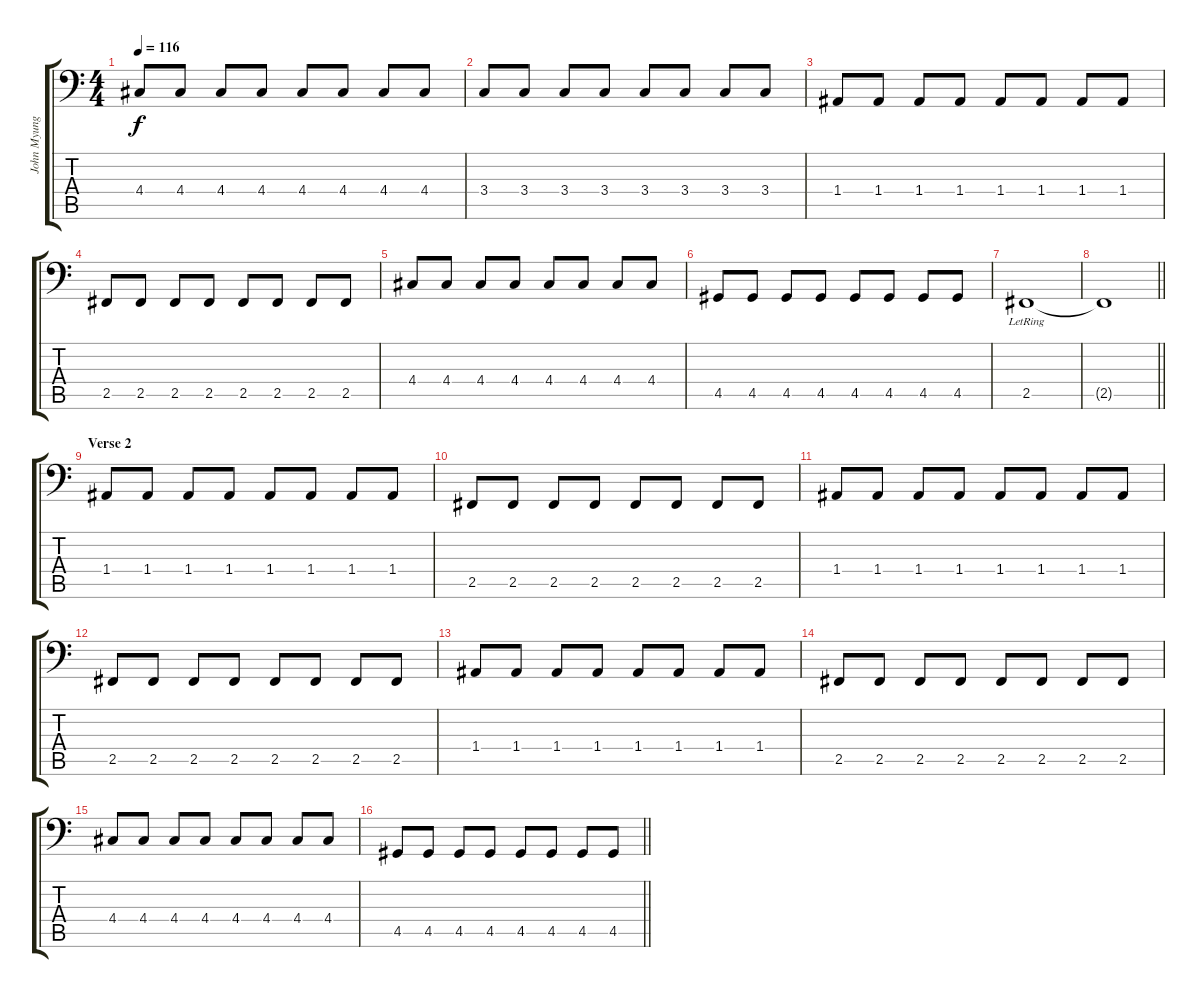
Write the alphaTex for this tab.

\track ("John Myung [Bass]" "John Myung") {instrument electricbassfinger}
\staff {score tabs}
\tuning (C3 G2 D2 A1 E1 B0) {hide}
\ts (4 4)
\tempo 116
\clef f4
\ks c
4.4.8{dy f} 4.4.8 4.4.8 4.4.8 4.4.8 4.4.8 4.4.8 4.4.8 |
3.4.8 3.4.8 3.4.8 3.4.8 3.4.8 3.4.8 3.4.8 3.4.8 |
1.4.8 1.4.8 1.4.8 1.4.8 1.4.8 1.4.8 1.4.8 1.4.8 |
2.5.8 2.5.8 2.5.8 2.5.8 2.5.8 2.5.8 2.5.8 2.5.8 |
4.4.8 4.4.8 4.4.8 4.4.8 4.4.8 4.4.8 4.4.8 4.4.8 |
4.5.8 4.5.8 4.5.8 4.5.8 4.5.8 4.5.8 4.5.8 4.5.8 |
2.5{lr}.1 |
\barLineRight lightlight
2.5{t}.1 |
\section ("" "Verse 2")
1.4.8 1.4.8 1.4.8 1.4.8 1.4.8 1.4.8 1.4.8 1.4.8 |
2.5.8 2.5.8 2.5.8 2.5.8 2.5.8 2.5.8 2.5.8 2.5.8 |
1.4.8 1.4.8 1.4.8 1.4.8 1.4.8 1.4.8 1.4.8 1.4.8 |
2.5.8 2.5.8 2.5.8 2.5.8 2.5.8 2.5.8 2.5.8 2.5.8 |
1.4.8 1.4.8 1.4.8 1.4.8 1.4.8 1.4.8 1.4.8 1.4.8 |
2.5.8 2.5.8 2.5.8 2.5.8 2.5.8 2.5.8 2.5.8 2.5.8 |
4.4.8 4.4.8 4.4.8 4.4.8 4.4.8 4.4.8 4.4.8 4.4.8 |
\barLineRight lightlight
4.5.8 4.5.8 4.5.8 4.5.8 4.5.8 4.5.8 4.5.8 4.5.8
